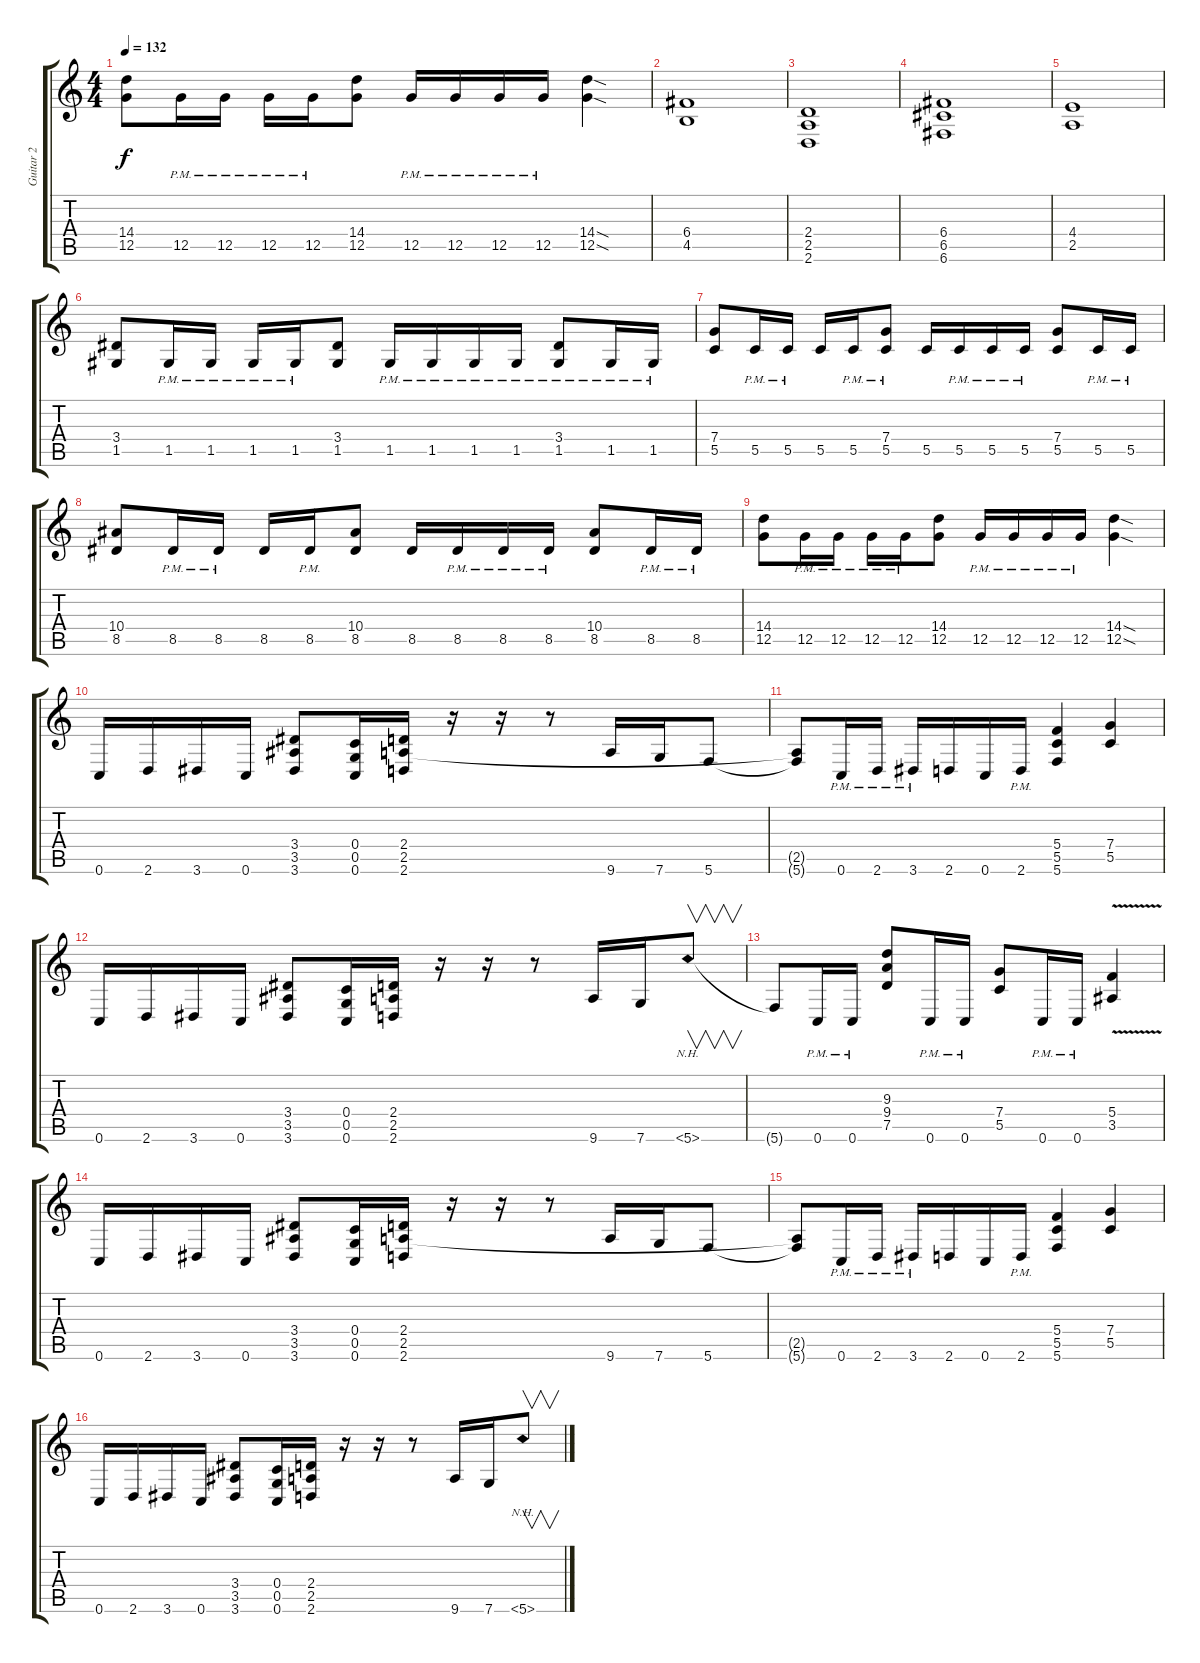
\track ("Guitar 2" "Guitar 2") {instrument overdrivenguitar}
\staff {score tabs}
\tuning (D4 A3 F3 C3 G2 C2) {hide}
\ts (4 4)
\tempo 132
\clef g2
\ks c
(14.4 12.5).8{dy f} 12.5{pm}.16 12.5{pm}.16 12.5{pm}.16 12.5{pm}.16 (14.4 12.5).8 12.5{pm}.16 12.5{pm}.16 12.5{pm}.16 12.5{pm}.16 (14.4{sod} 12.5{sod}).4 |
(6.4 4.5).1 |
(2.4 2.5 2.6).1 |
(6.4 6.5 6.6).1 |
(4.4 2.5).1 |
(3.4 1.5).8 1.5{pm}.16 1.5{pm}.16 1.5{pm}.16 1.5{pm}.16 (3.4 1.5).8 1.5{pm}.16 1.5{pm}.16 1.5{pm}.16 1.5{pm}.16 (3.4 1.5{pm}).8 1.5{pm}.16 1.5{pm}.16 |
(7.4 5.5).8 5.5{pm}.16 5.5{pm}.16 5.5.16 5.5{pm}.16 (7.4 5.5{pm}).8 5.5.16 5.5{pm}.16 5.5{pm}.16 5.5{pm}.16 (7.4 5.5).8 5.5{pm}.16 5.5{pm}.16 |
(10.4 8.5).8 8.5{pm}.16 8.5{pm}.16 8.5.16 8.5{pm}.16 (10.4 8.5).8 8.5.16 8.5{pm}.16 8.5{pm}.16 8.5{pm}.16 (10.4 8.5).8 8.5{pm}.16 8.5{pm}.16 |
(14.4 12.5).8 12.5{pm}.16 12.5{pm}.16 12.5{pm}.16 12.5{pm}.16 (14.4 12.5).8 12.5{pm}.16 12.5{pm}.16 12.5{pm}.16 12.5{pm}.16 (14.4{sod} 12.5{sod}).4 |
0.6.16 2.6.16 3.6.16 0.6.16 (3.4 3.5 3.6).8 (0.4 0.5 0.6).16 (2.4 2.5 2.6).16 r.16 r.16 r.8 9.6.16 7.6.16 5.6.8 |
(2.5{t} 5.6{t}).8 0.6{pm}.16 2.6{pm}.16 3.6{pm}.16 2.6.16 0.6.16 2.6{pm}.16 (5.4 5.5 5.6).4 (7.4 5.5).4 |
0.6.16 2.6.16 3.6.16 0.6.16 (3.4 3.5 3.6).8 (0.4 0.5 0.6).16 (2.4 2.5 2.6).16 r.16 r.16 r.8 9.6.16 7.6.16 5.6{nh}.8{v} |
5.6{t}.8 0.6{pm}.16 0.6{pm}.16 (9.3 9.4 7.5).8 0.6{pm}.16 0.6{pm}.16 (7.4 5.5).8 0.6{pm}.16 0.6{pm}.16 (5.4{v} 3.5).4 |
0.6.16 2.6.16 3.6.16 0.6.16 (3.4 3.5 3.6).8 (0.4 0.5 0.6).16 (2.4 2.5 2.6).16 r.16 r.16 r.8 9.6.16 7.6.16 5.6.8 |
(2.5{t} 5.6{t}).8 0.6{pm}.16 2.6{pm}.16 3.6{pm}.16 2.6.16 0.6.16 2.6{pm}.16 (5.4 5.5 5.6).4 (7.4 5.5).4 |
0.6.16 2.6.16 3.6.16 0.6.16 (3.4 3.5 3.6).8 (0.4 0.5 0.6).16 (2.4 2.5 2.6).16 r.16 r.16 r.8 9.6.16 7.6.16 5.6{nh}.8{v}
